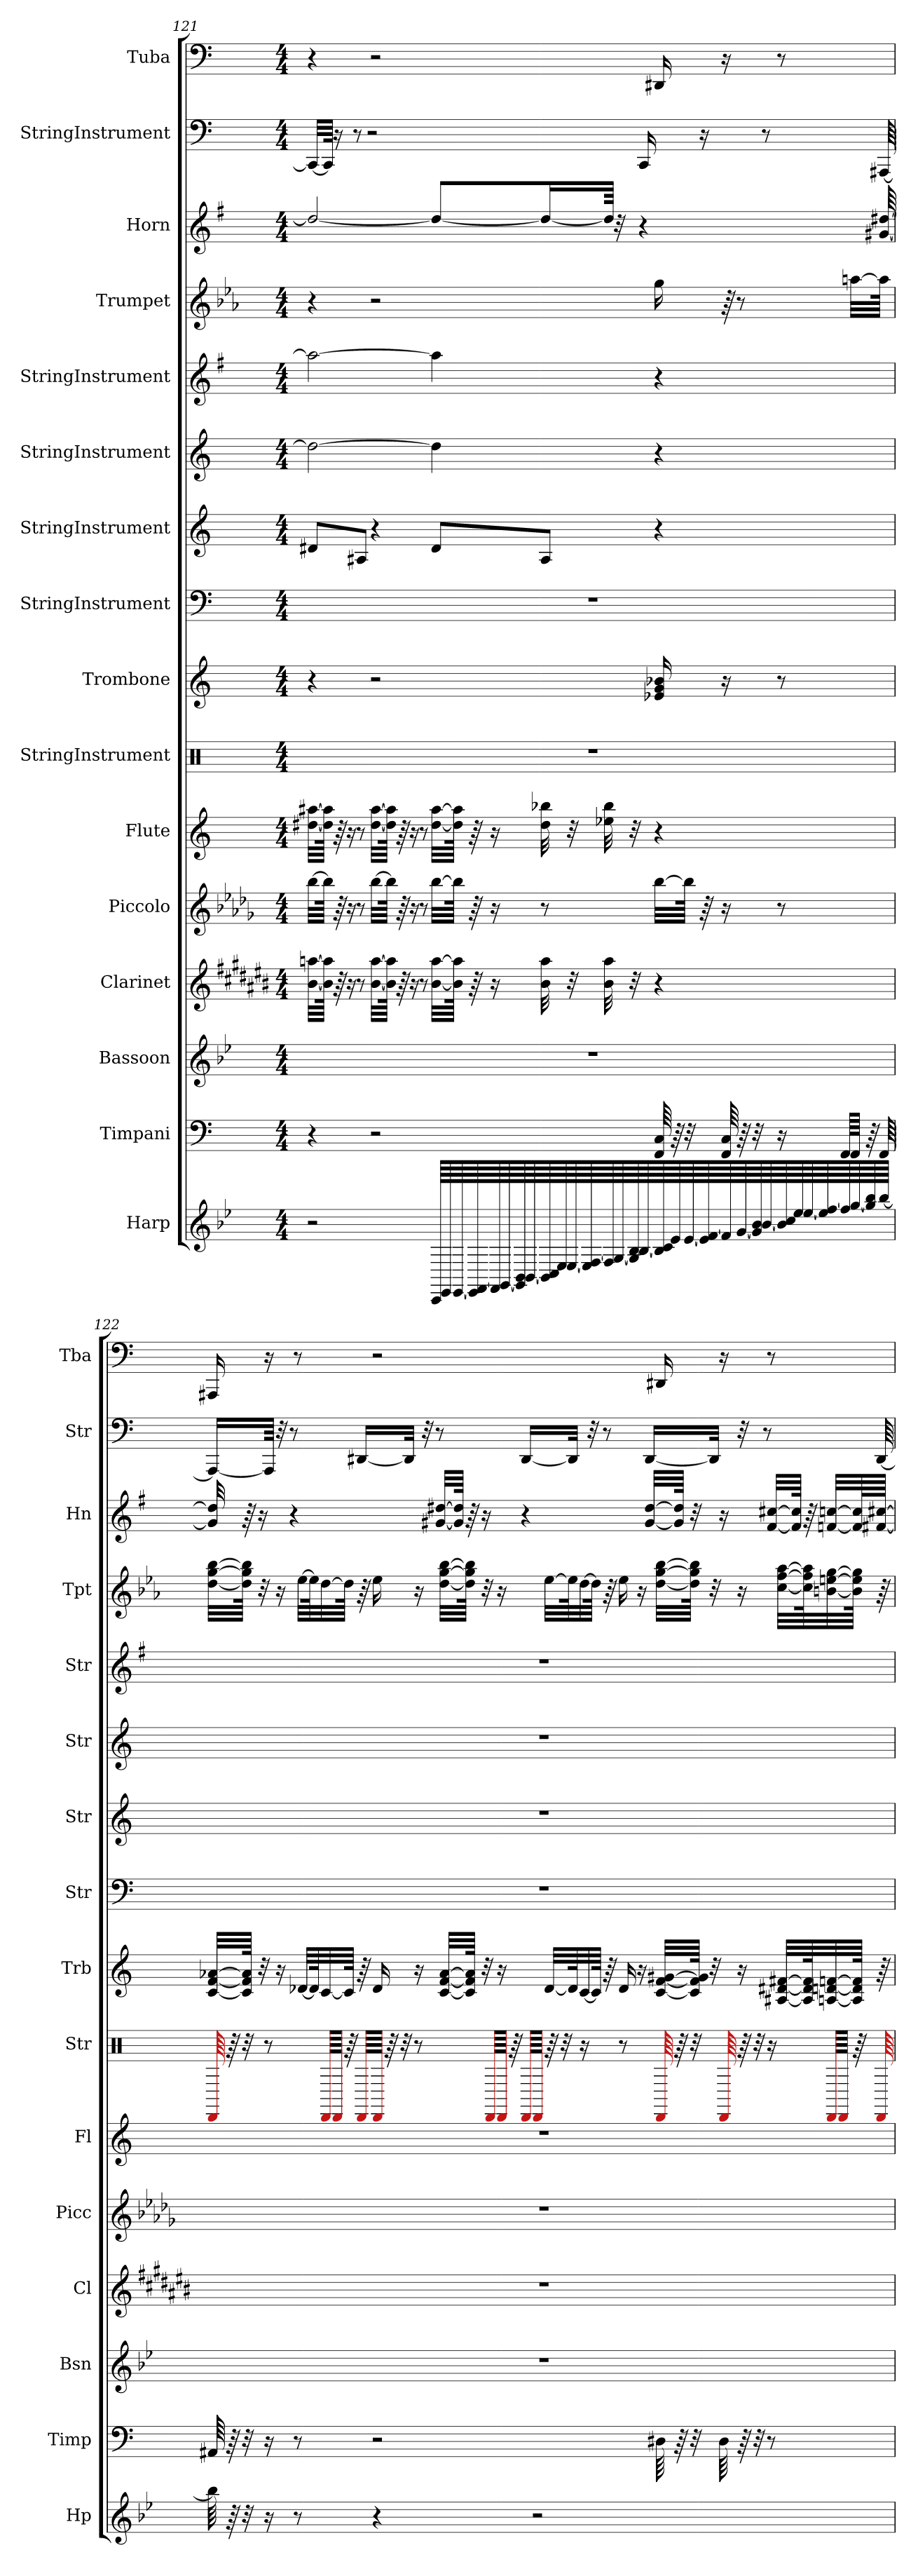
**kern	**kern	**kern	**kern	**kern	**kern	**kern	**kern	**kern	**kern	**kern	**kern	**kern	**kern	**kern	**kern
*part16	*part15	*part14	*part13	*part12	*part11	*part10	*part9	*part8	*part7	*part6	*part5	*part4	*part3	*part2	*part1
*staff16	*staff15	*staff14	*staff13	*staff12	*staff11	*staff10	*staff9	*staff8	*staff7	*staff6	*staff5	*staff4	*staff3	*staff2	*staff1
*I"Harp	*I"Timpani	*I"Bassoon	*I"Clarinet	*I"Piccolo	*I"Flute	*I"StringInstrument	*I"Trombone	*I"StringInstrument	*I"StringInstrument	*I"StringInstrument	*I"StringInstrument	*I"Trumpet	*I"Horn	*I"StringInstrument	*I"Tuba
*I'Hp	*I'Timp	*I'Bsn	*I'Cl	*I'Picc	*I'Fl	*I'Str	*I'Trb	*I'Str	*I'Str	*I'Str	*I'Str	*I'Tpt	*I'Hn	*I'Str	*I'Tba
!!LO:PB:g=z
*clefG2	*clefF4	*clefG2	*clefG2	*clefG2	*clefG2	*clefX	*clefG2	*clefF4	*clefG2	*clefG2	*clefG2	*clefG2	*clefG2	*clefF4	*clefF4
*	*	*	*ITrd1c2	*ITrd-7c-12	*	*	*	*	*	*	*	*ITrd1c2	*ITrd4c7	*	*
*k[b-e-]	*k[]	*k[b-e-]	*k[f#c#g#d#a#]	*k[b-e-a-d-g-]	*k[]	*k[]	*k[]	*k[]	*k[]	*k[]	*k[f#]	*k[b-e-a-d-g-]	*k[]	*k[]	*k[]
*M4/4	*M4/4	*M4/4	*M4/4	*M4/4	*M4/4	*M4/4	*M4/4	*M4/4	*M4/4	*M4/4	*M4/4	*M4/4	*M4/4	*M4/4	*M4/4
*MM131	*MM131	*MM131	*MM131	*MM131	*MM131	*MM131	*MM131	*MM131	*MM131	*MM131	*MM131	*MM131	*MM131	*MM131	*MM131
=121	=121	=121	=121	=121	=121	=121	=121	=121	=121	=121	=121	=121	=121	=121	=121
2r	4r	1r	[32a#\ [32ggn\LLL	[32bbb-\LLL	[32dd#X\ [32aa#X\LLL	1r	4r	1r	8d#X/L	2dd#\_	2aa#\_	4r	2g/_	32CC/LLL_	4r
.	.	.	64a#\] 64gg\]JJJk	64bbb-\JJJk]	64dd#\] 64aa#\]JJJk	.	.	.	.	.	.	.	.	64CC/JJJk]	.
.	.	.	64r	64r	64r	.	.	.	.	.	.	.	.	16r	.
.	.	.	16r	16r	16r	.	.	.	.	.	.	.	.	.	.
.	.	.	.	.	.	.	.	.	.	.	.	.	.	8r	.
.	.	.	8r	8r	8r	.	.	.	8A#X/J	.	.	.	.	.	.
.	.	.	.	.	.	.	.	.	.	.	.	.	.	2r	.
.	2r	.	[32a#\ [32gg\LLL	[32bbb-\LLL	[32dd#\ [32aa#\LLL	.	2r	.	4r	.	.	2r	.	.	2r
.	.	.	64a#\] 64gg\]JJJk	64bbb-\JJJk]	64dd#\] 64aa#\]JJJk	.	.	.	.	.	.	.	.	.	.
.	.	.	64r	64r	64r	.	.	.	.	.	.	.	.	.	.
.	.	.	16r	16r	16r	.	.	.	.	.	.	.	.	.	.
.	.	.	8r	8r	8r	.	.	.	.	.	.	.	.	.	.
64CC/LLLL	.	.	[32a#\ [32gg\LLL	[32bbb-\LLL	[32dd#\ [32aa#\LLL	.	.	.	8d#/L	4dd#\]	4aa#\]	.	8g/L_	.	.
64EE-/	.	.	.	.	.	.	.	.	.	.	.	.	.	.	.
[64EE-/	.	.	64a#\] 64gg\]JJJk	64bbb-\JJJk]	64dd#\] 64aa#\]JJJk	.	.	.	.	.	.	.	.	.	.
64EE-/] [64FF/	.	.	64r	64r	64r	.	.	.	.	.	.	.	.	.	.
64FF/]	.	.	16r	16r	16r	.	.	.	.	.	.	.	.	.	.
[64GG/	.	.	.	.	.	.	.	.	.	.	.	.	.	.	.
64GG/] 64BB-/	.	.	.	.	.	.	.	.	.	.	.	.	.	.	.
[64BB-/	.	.	.	.	.	.	.	.	.	.	.	.	.	.	.
64BB-/] 64C/	.	.	32a#\ 32gg\	8r	32dd#\ 32bb-X\	.	.	.	8A#/J	.	.	.	16g/L_	.	.
64E-/	.	.	.	.	.	.	.	.	.	.	.	.	.	.	.
[64E-/	.	.	32r	.	32r	.	.	.	.	.	.	.	.	.	.
64E-/] [64F/	.	.	.	.	.	.	.	.	.	.	.	.	.	.	.
64F/]	.	.	32a#\ 32gg\	.	32ee-X\ 32bb-\	.	.	.	.	.	.	.	64g/JJkk]	.	.
[64G/	.	.	.	.	.	.	.	.	.	.	.	.	32r	.	.
64G/] 64B-/	.	.	32r	.	32r	.	.	.	.	.	.	.	.	.	.
[64B-/	.	.	.	.	.	.	.	.	.	.	.	.	4r	16CC/	.
64B-/] 64c/	64FF/ 64C/	.	4r	[32bbb-\LLL	4r	.	16e-X/ 16g/ 16b-X/	.	4r	4r	4r	16ff\	.	.	16DD#X/
64e-/	64r	.	.	.	.	.	.	.	.	.	.	.	.	.	.
[64e-/	32r	.	.	64bbb-\JJJk]	.	.	.	.	.	.	.	.	.	.	.
64e-/] [64f/	.	.	.	64r	.	.	.	.	.	.	.	.	.	16r	.
64f/]	64FF/ 64C/	.	.	16r	.	.	16r	.	.	.	.	64r	.	.	16r
[64g/	64r	.	.	.	.	.	.	.	.	.	.	8r	.	.	.
64g/] 64b-/	32r	.	.	.	.	.	.	.	.	.	.	.	.	.	.
[64b-/	.	.	.	.	.	.	.	.	.	.	.	.	.	8r	.
64b-/] 64cc/	16r	.	.	8r	.	.	8r	.	.	.	.	.	.	.	8r
64ee-/	.	.	.	.	.	.	.	.	.	.	.	.	.	.	.
[64ee-/	.	.	.	.	.	.	.	.	.	.	.	.	.	.	.
64ee-/] [64ff/	.	.	.	.	.	.	.	.	.	.	.	.	.	.	.
64ff/]	64FF/LLLL	.	.	.	.	.	.	.	.	.	.	.	.	.	.
[64gg/	64FF/JJJJ	.	.	.	.	.	.	.	.	.	.	[32ggn\LLL	.	.	.
64gg/] 64bb-/	64r	.	.	.	.	.	.	.	.	.	.	.	.	.	.
[64bb-/JJJJ	64FF/	.	.	.	.	.	.	.	.	.	.	64gg\JJJk]	[64c#X/ [64g#X/	[64AAA#X/	.
!!LO:PB:g=z
=122	=122	=122	=122	=122	=122	=122	=122	=122	=122	=122	=122	=122	=122	=122	=122
*	*	*	*	*	*	*	*	*	*	*	*	*	*	*	*MM135
64bb-\]	64AA#X/	1r	1r	1r	1r	64DD/	[32c/ [32f/ [32a-X/LLL	1r	1r	1r	1r	[32cc\ [32ff\ [32aa-\LLL	32c#/] 32g#/]	16AAA#/LL_	16AAA#X/
64r	64r	.	.	.	.	64r	.	.	.	.	.	.	.	.	.
32r	32r	.	.	.	.	32r	64c/] 64f/] 64a-/]JJJk	.	.	.	.	64cc\] 64ff\] 64aa-\]JJJk	64r	.	.
.	.	.	.	.	.	.	32r	.	.	.	.	32r	16r	.	.
16r	16r	.	.	.	.	8r	.	.	.	.	.	.	.	64AAA#/JJkk]	16r
.	.	.	.	.	.	.	16r	.	.	.	.	16r	.	32r	.
.	.	.	.	.	.	.	.	.	.	.	.	.	4r	8r	.
8r	8r	.	.	.	.	.	.	.	.	.	.	.	.	.	8r
.	.	.	.	.	.	.	[32d-X/LLL	.	.	.	.	[32dd-\LLL	.	.	.
.	.	.	.	.	.	.	64d-/K]	.	.	.	.	64dd-\K]	.	.	.
.	.	.	.	.	.	64DD/LLLL	[32c/	.	.	.	.	[32cc\	.	.	.
.	.	.	.	.	.	64DD/JJJJ	.	.	.	.	.	.	.	.	.
.	.	.	.	.	.	64r	64c/JJJk]	.	.	.	.	64cc\JJJk]	.	.	.
.	.	.	.	.	.	64DD/LLLL	64r	.	.	.	.	64r	.	[16DD#X/LL	.
4r	2r	.	.	.	.	64DD/JJJJ	16d-/	.	.	.	.	16dd-\	.	.	2r
.	.	.	.	.	.	64r	.	.	.	.	.	.	.	.	.
.	.	.	.	.	.	32r	.	.	.	.	.	.	.	.	.
.	.	.	.	.	.	.	.	.	.	.	.	.	.	32DD#/JJk]	.
.	.	.	.	.	.	8r	16r	.	.	.	.	16r	.	.	.
.	.	.	.	.	.	.	.	.	.	.	.	.	.	32r	.
.	.	.	.	.	.	.	.	.	.	.	.	.	[32c#X/ [32g#X/LLL	8r	.
.	.	.	.	.	.	.	[32c/ [32f/ [32a-/LLL	.	.	.	.	[32cc\ [32ff\ [32aa-\LLL	.	.	.
.	.	.	.	.	.	.	.	.	.	.	.	.	64c#/] 64g#/]JJJk	.	.
.	.	.	.	.	.	.	64c/] 64f/] 64a-/]JJJk	.	.	.	.	64cc\] 64ff\] 64aa-\]JJJk	64r	.	.
.	.	.	.	.	.	.	32r	.	.	.	.	32r	16r	.	.
.	.	.	.	.	.	64DD/LLLL	.	.	.	.	.	.	.	.	.
.	.	.	.	.	.	64DD/JJJJ	16r	.	.	.	.	16r	.	.	.
.	.	.	.	.	.	64r	.	.	.	.	.	.	.	.	.
.	.	.	.	.	.	64DD/LLLL	.	.	.	.	.	.	4r	[16DD#/LL	.
2r	.	.	.	.	.	64DD/JJJJ	.	.	.	.	.	.	.	.	.
.	.	.	.	.	.	64r	[32d-/LLL	.	.	.	.	[32dd-\LLL	.	.	.
.	.	.	.	.	.	32r	.	.	.	.	.	.	.	.	.
.	.	.	.	.	.	.	64d-/K]	.	.	.	.	64dd-\K]	.	32DD#/JJk]	.
.	.	.	.	.	.	16r	[32c/	.	.	.	.	[32cc\	.	.	.
.	.	.	.	.	.	.	.	.	.	.	.	.	.	32r	.
.	.	.	.	.	.	.	64c/JJJk]	.	.	.	.	64cc\JJJk]	.	.	.
.	.	.	.	.	.	.	64r	.	.	.	.	64r	.	8r	.
.	.	.	.	.	.	8r	16d-/	.	.	.	.	16dd-\	.	.	.
.	.	.	.	.	.	.	16r	.	.	.	.	16r	.	.	.
.	.	.	.	.	.	.	.	.	.	.	.	.	[32c#/ [32g#/LLL	[16DD#/LL	.
.	64D#X\	.	.	.	.	64DD/	[32c/ [32f/ [32g#X/LLL	.	.	.	.	[32cc\ [32ff\ [32aa-\LLL	.	.	16DD#X/
.	64r	.	.	.	.	64r	.	.	.	.	.	.	64c#/] 64g#/]JJJk	.	.
.	32r	.	.	.	.	32r	64c/] 64f/] 64g#/]JJJk	.	.	.	.	64cc\] 64ff\] 64aa-\]JJJk	32r	.	.
.	.	.	.	.	.	.	32r	.	.	.	.	32r	.	32DD#/JJk]	.
.	64D#\	.	.	.	.	64DD/	.	.	.	.	.	.	16r	.	16r
.	64r	.	.	.	.	64r	16r	.	.	.	.	16r	.	32r	.
.	32r	.	.	.	.	32r	.	.	.	.	.	.	.	.	.
.	.	.	.	.	.	.	.	.	.	.	.	.	.	8r	.
.	8r	.	.	.	.	16r	.	.	.	.	.	.	[32B/ [32f#X/LLL	.	8r
.	.	.	.	.	.	.	[32A#X/ [32d#X/ [32f#X/LLL	.	.	.	.	[32b-\ [32ee-\ [32gg-\LLL	.	.	.
.	.	.	.	.	.	.	.	.	.	.	.	.	64B/] 64f#/]JJJk	.	.
.	.	.	.	.	.	.	64A#/] 64d#/] 64f#/]K	.	.	.	.	64b-\] 64ee-\] 64gg-\]K	64r	.	.
.	.	.	.	.	.	64DD/LLLL	[32An/ [32dn/ [32fn/	.	.	.	.	[32an\ [32ddn\ [32ff\	[32B-X/ [32fn/LLL	.	.
.	.	.	.	.	.	64DD/JJJJ	.	.	.	.	.	.	.	.	.
.	.	.	.	.	.	64r	64A/] 64d/] 64f/]JJJk	.	.	.	.	64a\] 64dd\] 64ff\]JJJk	64B-/] 64f/]L	.	.
.	.	.	.	.	.	64DD/	64r	.	.	.	.	64r	[64Bn/ [64f#X/JJJJ	[64DD#/	.
=	=	=	=	=	=	=	=	=	=	=	=	=	=	=	=
*-	*-	*-	*-	*-	*-	*-	*-	*-	*-	*-	*-	*-	*-	*-	*-
